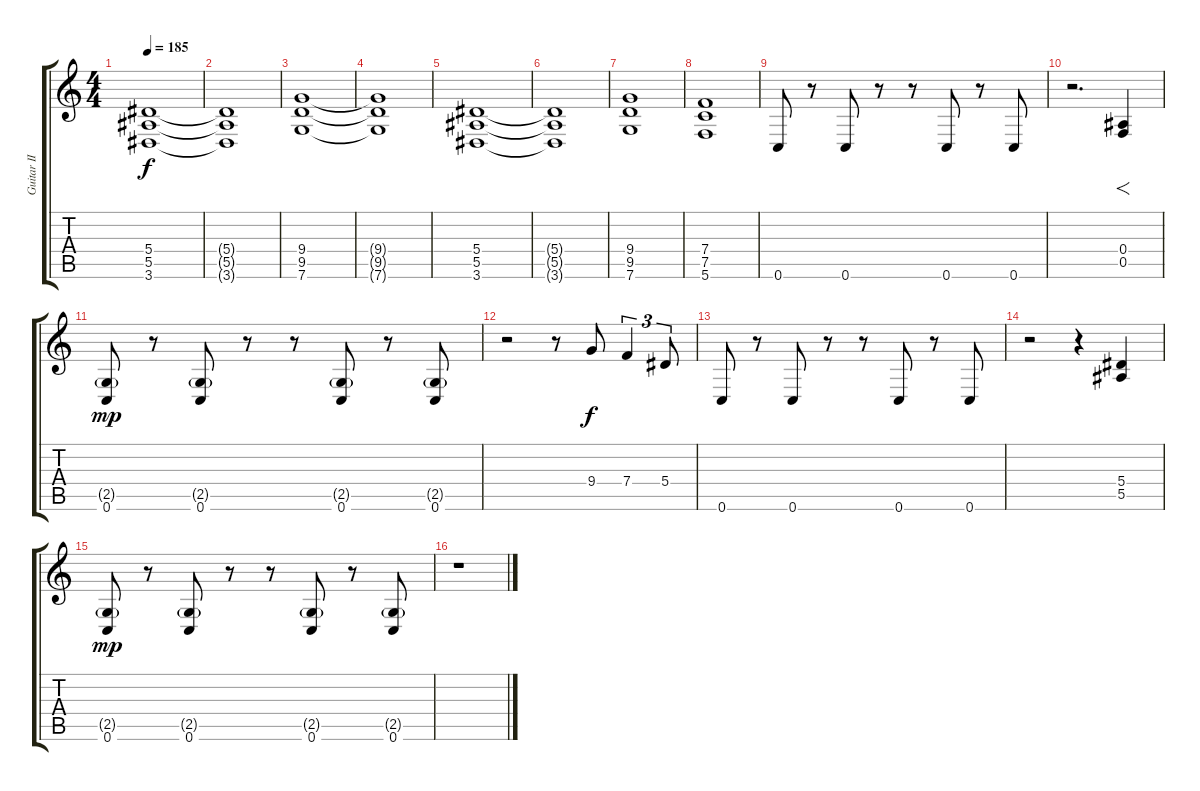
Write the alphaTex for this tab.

\track ("Guitar II" "Guitar II") {instrument distortionguitar}
\staff {score tabs}
\tuning (C4 G3 Eb3 Bb2 F2 C2) {hide}
\ts (4 4)
\tempo 185
\clef g2
\ks c
(5.4 5.5 3.6).1{dy f} |
(5.4{t} 5.5{t} 3.6{t}).1 |
(9.4 9.5 7.6).1 |
(9.4{t} 9.5{t} 7.6{t}).1 |
(5.4 5.5 3.6).1 |
(5.4{t} 5.5{t} 3.6{t}).1 |
(9.4 9.5 7.6).1 |
(7.4 7.5 5.6).1 |
0.6.8 r.8 0.6.8 r.8 r.8 0.6.8 r.8 0.6.8 |
r.2{d} (0.4 0.5).4{f} |
(2.5{g} 0.6).8{dy mp} r.8 (2.5{g} 0.6).8 r.8 r.8 (2.5{g} 0.6).8 r.8 (2.5{g} 0.6).8 |
r.2 r.8 9.4.8{dy f} 7.4.4{tu (3 2)} 5.4.8{tu (3 2)} |
0.6.8 r.8 0.6.8 r.8 r.8 0.6.8 r.8 0.6.8 |
r.2 r.4 (5.4 5.5).4 |
(2.5{g} 0.6).8{dy mp} r.8 (2.5{g} 0.6).8 r.8 r.8 (2.5{g} 0.6).8 r.8 (2.5{g} 0.6).8 |
r.1
